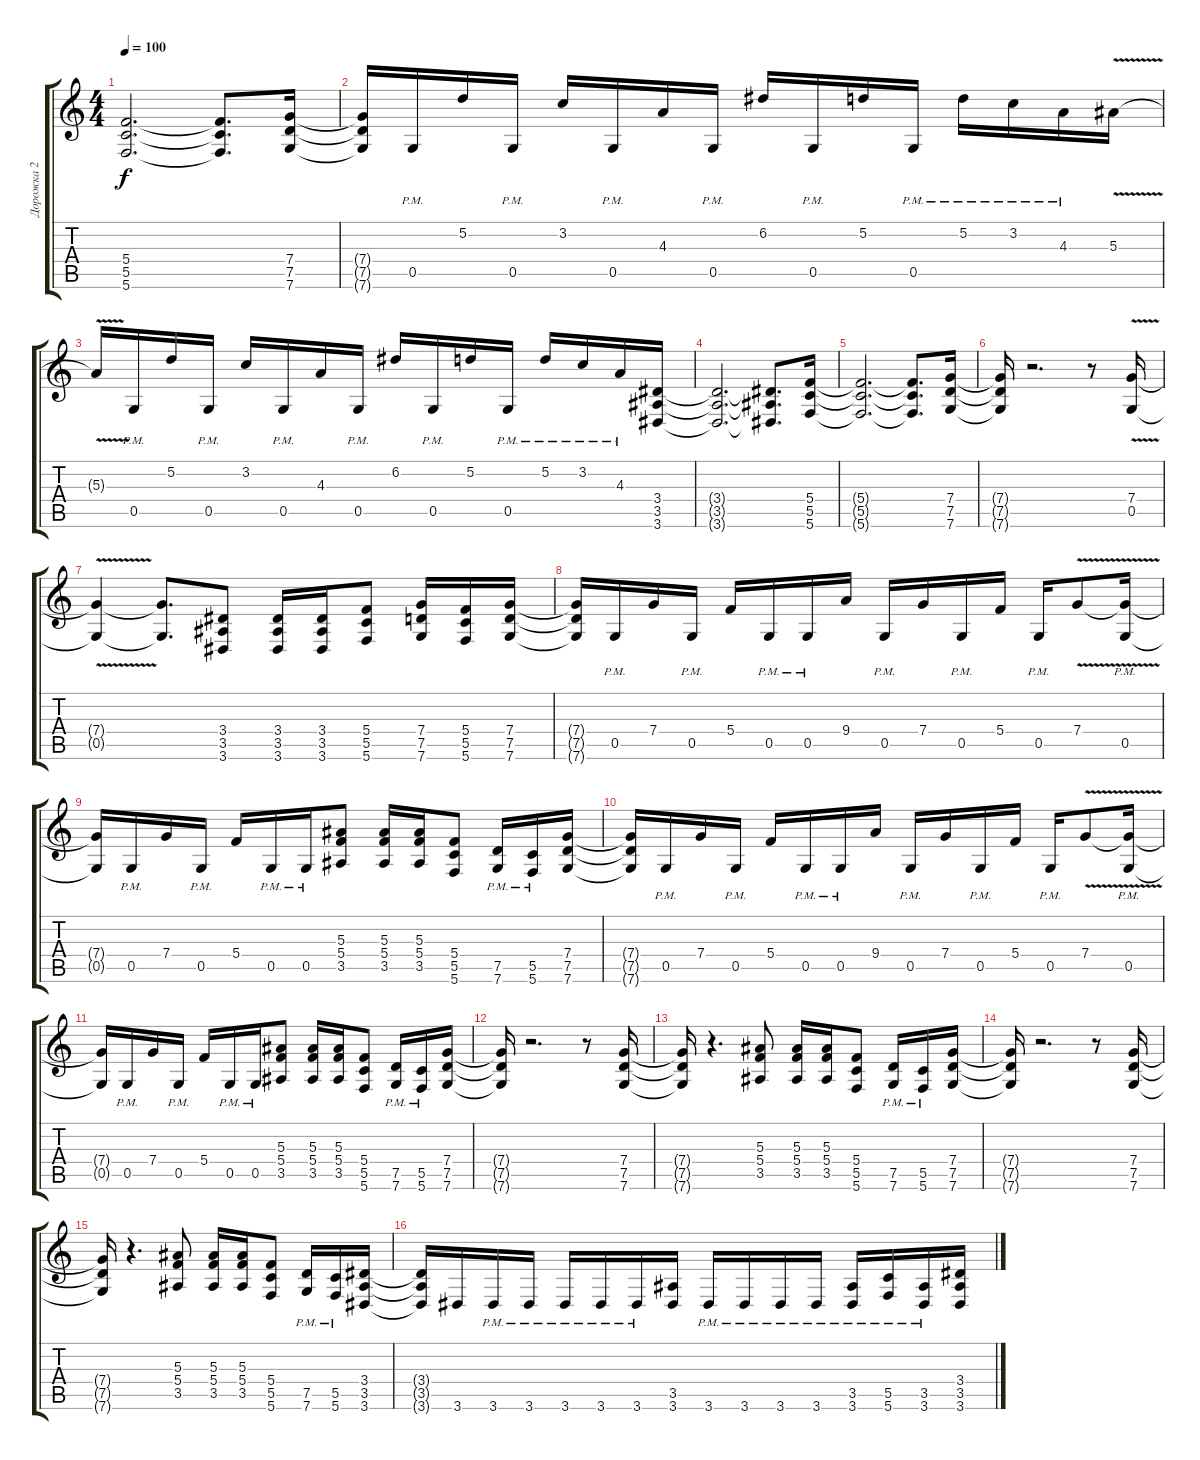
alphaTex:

\track ("Дорожка 2" "Дорожка 2") {instrument distortionguitar}
\staff {score tabs}
\tuning (D4 A3 F3 C3 G2 C2) {hide}
\ts (4 4)
\tempo 100
\clef g2
\ks c
(5.4{t} 5.5{t} 5.6{t}).2{d dy f} (5.4{t} 5.5{t} 5.6{t}).8{d} (7.4 7.5 7.6).16 |
(7.4{t} 7.5{t} 7.6{t}).16 0.5{pm}.16 5.2.16 0.5{pm}.16 3.2.16 0.5{pm}.16 4.3.16 0.5{pm}.16 6.2.16 0.5{pm}.16 5.2.16 0.5{pm}.16 5.2{pm}.16 3.2{pm}.16 4.3{pm}.16 5.3{v}.16 |
5.3{t}.16 0.5{pm}.16 5.2.16 0.5{pm}.16 3.2.16 0.5{pm}.16 4.3.16 0.5{pm}.16 6.2.16 0.5{pm}.16 5.2.16 0.5{pm}.16 5.2{pm}.16 3.2{pm}.16 4.3{pm}.16 (3.4 3.5 3.6).16 |
(3.4{t} 3.5{t} 3.6{t}).2{d} (3.4{t} 3.5{t} 3.6{t}).8{d} (5.4 5.5 5.6).16 |
(5.4{t} 5.5{t} 5.6{t}).2{d} (5.4{t} 5.5{t} 5.6{t}).8{d} (7.4 7.5 7.6).16 |
(7.4{t} 7.5{t} 7.6{t}).16 r.2{d} r.8 (7.4{v} 0.5{v}).16 |
(7.4{t} 0.5{t}).4 (7.4{t} 0.5{t}).8{d} (3.4 3.5 3.6).8 (3.4 3.5 3.6).16 (3.4 3.5 3.6).16 (5.4 5.5 5.6).8 (7.4 7.5 7.6).16 (5.4 5.5 5.6).16 (7.4 7.5 7.6).16 |
(7.4{t} 7.5{t} 7.6{t}).16 0.5{pm}.16 7.4.16 0.5{pm}.16 5.4.16 0.5{pm}.16 0.5{pm}.16 9.4.16 0.5{pm}.16 7.4.16 0.5{pm}.16 5.4.16 0.5{pm}.16 7.4{v}.8 (7.4{t} 0.5{pm}).16 |
(7.4{t} 0.5{t}).16 0.5{pm}.16 7.4.16 0.5{pm}.16 5.4.16 0.5{pm}.16 0.5{pm}.16 (5.3 5.4 3.5).8 (5.3 5.4 3.5).16 (5.3 5.4 3.5).16 (5.4 5.5 5.6).8 (7.5{pm} 7.6{pm}).16 (5.5{pm} 5.6{pm}).16 (7.4 7.5 7.6).16 |
(7.4{t} 7.5{t} 7.6{t}).16 0.5{pm}.16 7.4.16 0.5{pm}.16 5.4.16 0.5{pm}.16 0.5{pm}.16 9.4.16 0.5{pm}.16 7.4.16 0.5{pm}.16 5.4.16 0.5{pm}.16 7.4{v}.8 (7.4{t} 0.5{pm}).16 |
(7.4{t} 0.5{t}).16 0.5{pm}.16 7.4.16 0.5{pm}.16 5.4.16 0.5{pm}.16 0.5{pm}.16 (5.3 5.4 3.5).8 (5.3 5.4 3.5).16 (5.3 5.4 3.5).16 (5.4 5.5 5.6).8 (7.5{pm} 7.6{pm}).16 (5.5{pm} 5.6{pm}).16 (7.4 7.5 7.6).16 |
(7.4{t} 7.5{t} 7.6{t}).16 r.2{d} r.8 (7.4 7.5 7.6).16 |
(7.4{t} 7.5{t} 7.6{t}).16 r.4{d} (5.3 5.4 3.5).8 (5.3 5.4 3.5).16 (5.3 5.4 3.5).16 (5.4 5.5 5.6).8 (7.5{pm} 7.6{pm}).16 (5.5{pm} 5.6{pm}).16 (7.4 7.5 7.6).16 |
(7.4{t} 7.5{t} 7.6{t}).16 r.2{d} r.8 (7.4 7.5 7.6).16 |
(7.4{t} 7.5{t} 7.6{t}).16 r.4{d} (5.3 5.4 3.5).8 (5.3 5.4 3.5).16 (5.3 5.4 3.5).16 (5.4 5.5 5.6).8 (7.5{pm} 7.6{pm}).16 (5.5{pm} 5.6{pm}).16 (3.4 3.5 3.6).16 |
(3.4{t} 3.5{t} 3.6{t}).16 3.6.16 3.6{pm}.16 3.6{pm}.16 3.6{pm}.16 3.6{pm}.16 3.6{pm}.16 (3.5 3.6).16 3.6{pm}.16 3.6{pm}.16 3.6{pm}.16 3.6{pm}.16 (3.5 3.6{pm}).16 (5.5 5.6{pm}).16 (3.5 3.6{pm}).16 (3.4 3.5 3.6).16
